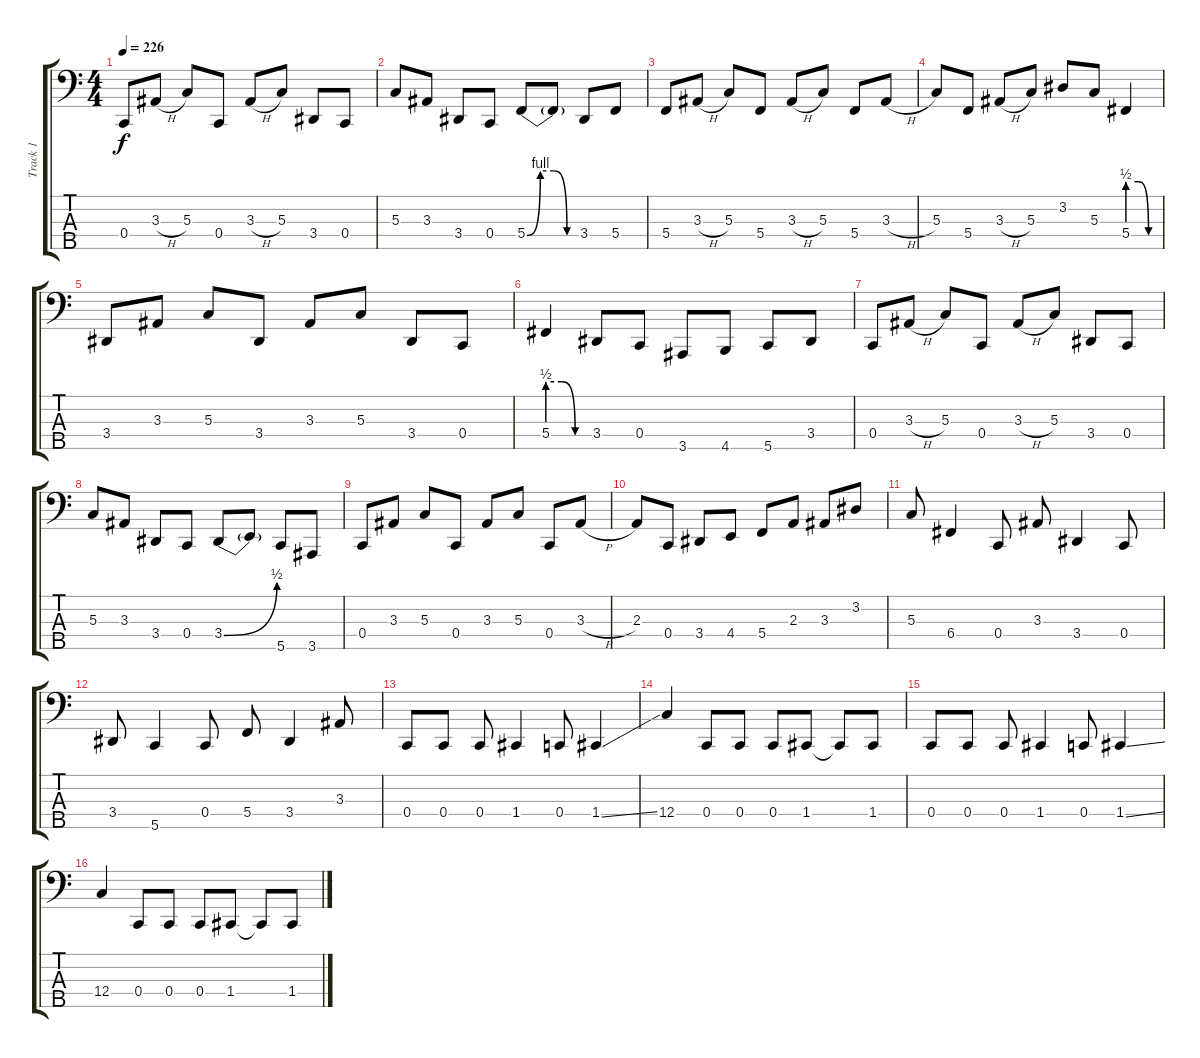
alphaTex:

\track ("Track 1" "Track 1") {instrument electricbasspick}
\staff {score tabs}
\tuning (F2 C2 G1 C1 G0) {hide}
\ts (4 4)
\tempo 226
\clef f4
\ks c
0.4.8{dy f} 3.3{h}.8 5.3.8 0.4.8 3.3{h}.8 5.3.8 3.4.8 0.4.8 |
5.3.8 3.3.8 3.4.8 0.4.8 5.4{be (custom 0 0 15 4 30 4 45 0 60 0)}.8 5.4{t}.8 3.4.8 5.4.8 |
5.4.8 3.3{h}.8 5.3.8 5.4.8 3.3{h}.8 5.3.8 5.4.8 3.3{h}.8 |
5.3.8 5.4.8 3.3{h}.8 5.3.8 3.2.8 5.3.8 5.4{be (custom 0 2 20 2 40 0 60 0)}.4 |
3.4.8 3.3.8 5.3.8 3.4.8 3.3.8 5.3.8 3.4.8 0.4.8 |
5.4{be (custom 0 2 20 2 40 0 60 0)}.4 3.4.8 0.4.8 3.5.8 4.5.8 5.5.8 3.4.8 |
0.4.8 3.3{h}.8 5.3.8 0.4.8 3.3{h}.8 5.3.8 3.4.8 0.4.8 |
5.3.8 3.3.8 3.4.8 0.4.8 3.4{be (bend 0 0 60 2)}.8 3.4{t}.8 5.5.8 3.5.8 |
0.4.8 3.3.8 5.3.8 0.4.8 3.3.8 5.3.8 0.4.8 3.3{h}.8 |
2.3.8 0.4.8 3.4.8 4.4.8 5.4.8 2.3.8 3.3.8 3.2.8 |
5.3.8 6.4.4 0.4.8 3.3.8 3.4.4 0.4.8 |
3.4.8 5.5.4 0.4.8 5.4.8 3.4.4 3.3.8 |
0.4.8 0.4.8 0.4.8 1.4.4 0.4.8 1.4{ss}.4 |
12.4.4 0.4.8 0.4.8 0.4.8 1.4.8 1.4{t}.8 1.4.8 |
0.4.8 0.4.8 0.4.8 1.4.4 0.4.8 1.4{ss}.4 |
12.4.4 0.4.8 0.4.8 0.4.8 1.4.8 1.4{t}.8 1.4.8
